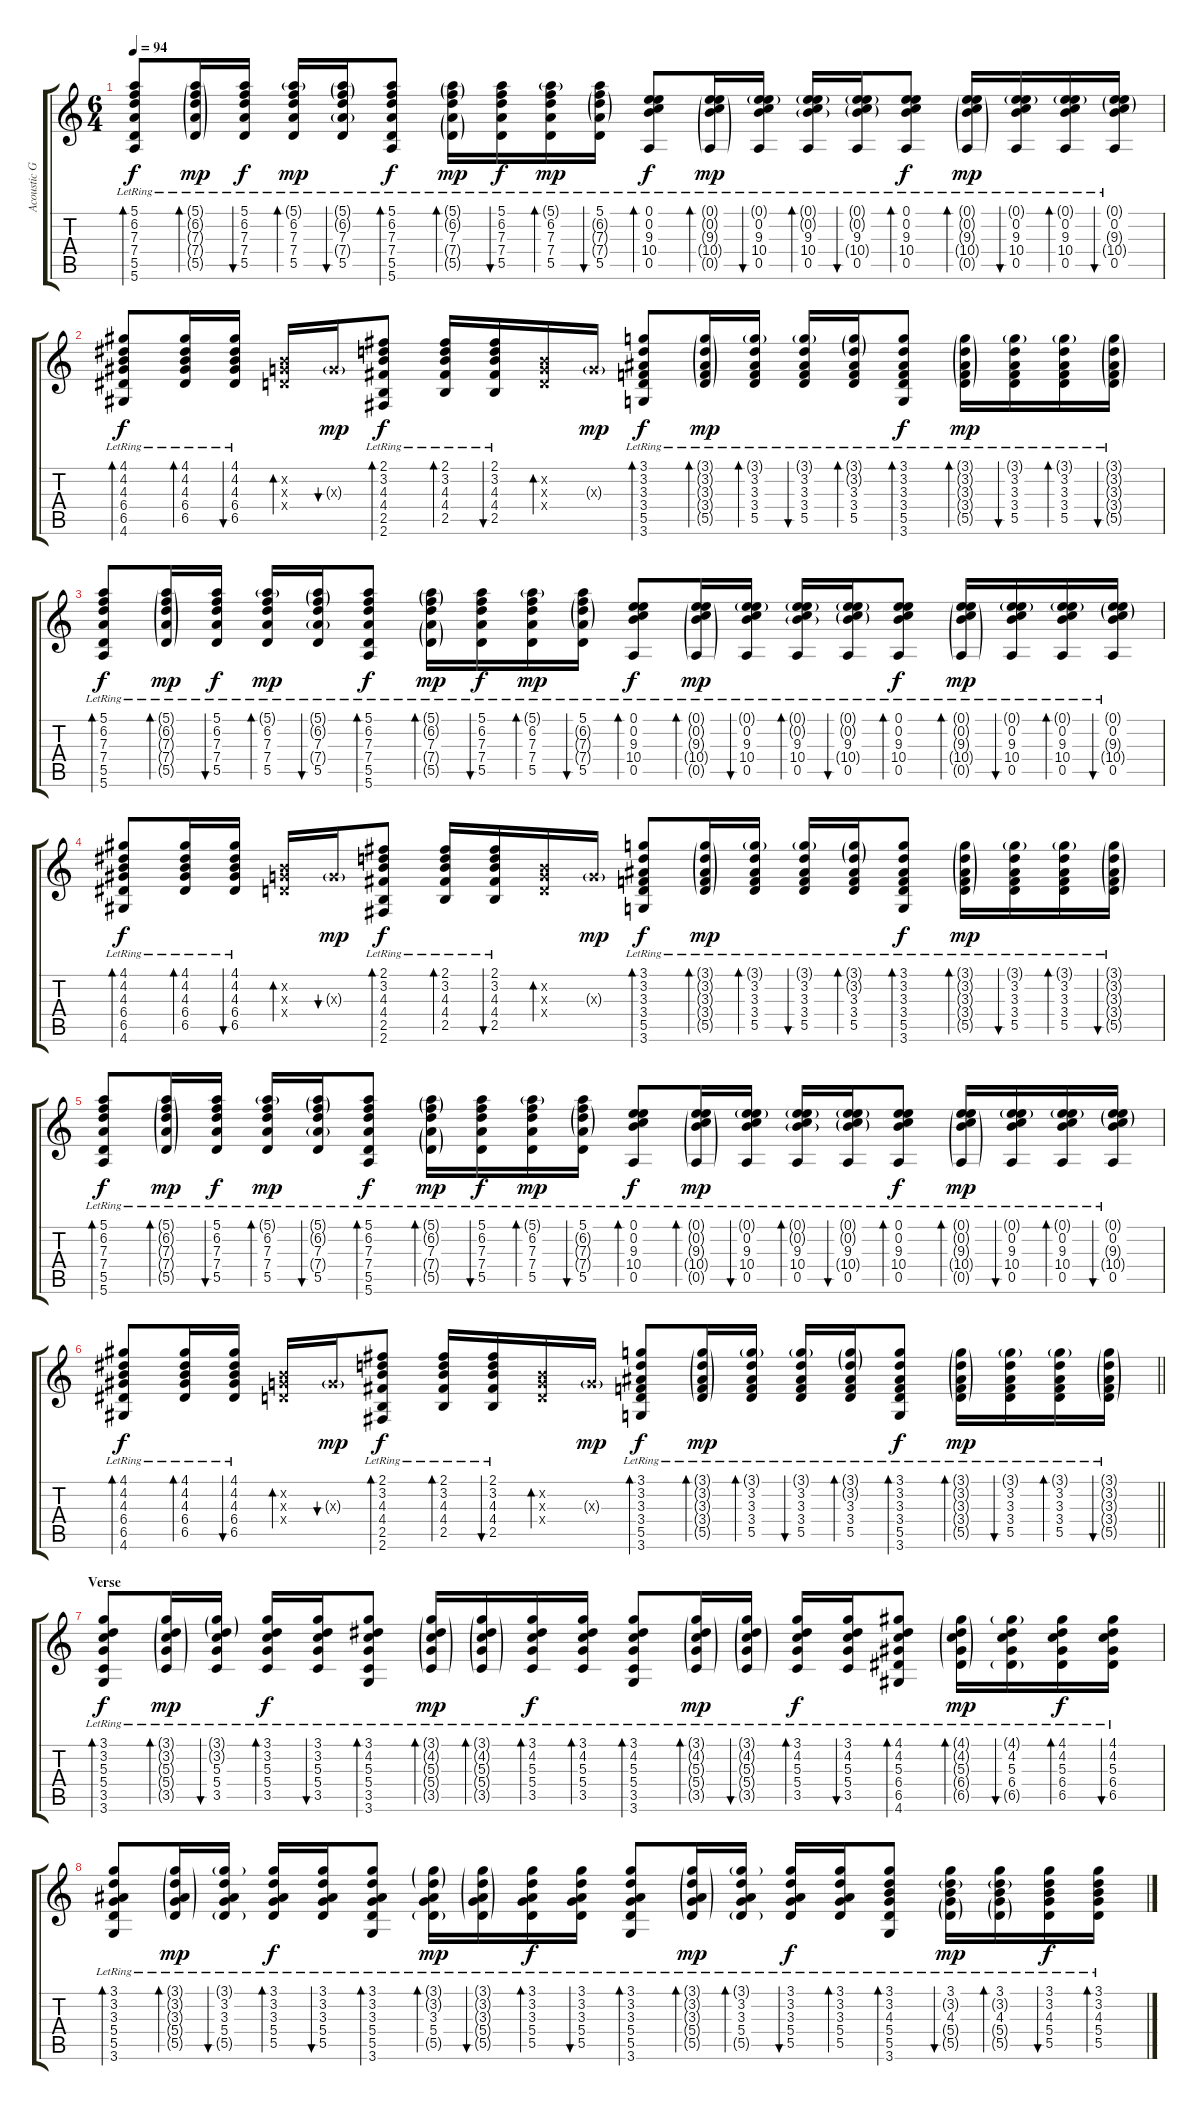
\track ("Acoustic Guitar" "Acoustic G") {instrument acousticguitarsteel}
\staff {score tabs}
\tuning (E4 B3 G3 D3 A2 E2) {hide}
\ts (6 4)
\tempo 94
\clef g2
\ks c
(5.1{lr} 6.2{lr} 7.3{lr} 7.4{lr} 5.5{lr} 5.6{lr}).8{bd 60 dy f} (5.1{g lr} 6.2{g lr} 7.3{g lr} 7.4{g lr} 5.5{g lr}).16{bd 60 dy mp} (5.1{lr} 6.2{lr} 7.3{lr} 7.4{lr} 5.5{lr}).16{bu 60 dy f} (5.1{g lr} 6.2{lr} 7.3{lr} 7.4{lr} 5.5{lr}).16{bd 60 dy mp} (5.1{g lr} 6.2{g lr} 7.3{lr} 7.4{g lr} 5.5{lr}).16{bu 60} (5.1{lr} 6.2{lr} 7.3{lr} 7.4{lr} 5.5{lr} 5.6{lr}).8{bd 60 dy f} (5.1{g lr} 6.2{g lr} 7.3{lr} 7.4{g lr} 5.5{g lr}).16{bd 60 dy mp} (5.1{lr} 6.2{lr} 7.3{lr} 7.4{lr} 5.5{lr}).16{bu 60 dy f} (5.1{g lr} 6.2{lr} 7.3{lr} 7.4{lr} 5.5{lr}).16{bd 60 dy mp} (5.1{lr} 6.2{g lr} 7.3{g lr} 7.4{g lr} 5.5{lr}).16{bu 60} (0.1{lr} 0.2{lr} 9.3{lr} 10.4{lr} 0.5{lr}).8{bd 60 dy f} (0.1{g lr} 0.2{g lr} 9.3{g lr} 10.4{g lr} 0.5{g lr}).16{bd 60 dy mp} (0.1{g lr} 0.2{lr} 9.3{lr} 10.4{lr} 0.5{lr}).16{bu 60} (0.1{g lr} 0.2{g lr} 9.3{lr} 10.4{lr} 0.5{lr}).16{bd 60} (0.1{g lr} 0.2{g lr} 9.3{lr} 10.4{g lr} 0.5{lr}).16{bu 60} (0.1{lr} 0.2{lr} 9.3{lr} 10.4{lr} 0.5{lr}).8{bd 60 dy f} (0.1{g lr} 0.2{g lr} 9.3{g lr} 10.4{g lr} 0.5{g lr}).16{bd 60 dy mp} (0.1{g lr} 0.2{lr} 9.3{lr} 10.4{lr} 0.5{lr}).16{bu 60} (0.1{g lr} 0.2{lr} 9.3{lr} 10.4{lr} 0.5{lr}).16{bd 60} (0.1{g lr} 0.2{lr} 9.3{g lr} 10.4{g lr} 0.5{lr}).16{bu 60} |
(4.1{lr} 4.2{lr} 4.3{lr} 6.4{lr} 6.5{lr} 4.6{lr}).8{bd 60 dy f} (4.1{lr} 4.2{lr} 4.3{lr} 6.4{lr} 6.5{lr}).16{bd 60} (4.1{lr} 4.2{lr} 4.3{lr} 6.4{lr} 6.5{lr}).16{bu 60} (0.2{x} 0.3{x} 0.4{x}).16{bd 60} 0.3{g x}.16{bu 60 dy mp} (2.1{lr} 3.2{lr} 4.3{lr} 4.4{lr} 2.5{lr} 2.6{lr}).8{bd 60 dy f} (2.1{lr} 3.2{lr} 4.3{lr} 4.4{lr} 2.5{lr}).16{bd 60} (2.1{lr} 3.2{lr} 4.3{lr} 4.4{lr} 2.5{lr}).16{bu 60} (0.2{x} 0.3{x} 0.4{x}).16{bd 60} 0.3{g x}.16{dy mp} (3.1{lr} 3.2{lr} 3.3{lr} 3.4{lr} 5.5{lr} 3.6{lr}).8{bd 60 dy f} (3.1{g lr} 3.2{g lr} 3.3{g lr} 3.4{g lr} 5.5{g lr}).16{bd 60 dy mp} (3.1{g lr} 3.2{lr} 3.3{lr} 3.4{lr} 5.5{lr}).16{bd 60} (3.1{g lr} 3.2{lr} 3.3{lr} 3.4{lr} 5.5{lr}).16{bu 60} (3.1{g lr} 3.2{g lr} 3.3{lr} 3.4{lr} 5.5{lr}).16{bd 60} (3.1{lr} 3.2{lr} 3.3{lr} 3.4{lr} 5.5{lr} 3.6{lr}).8{bd 60 dy f} (3.1{g lr} 3.2{g lr} 3.3{g lr} 3.4{g lr} 5.5{g lr}).16{bd 60 dy mp} (3.1{g lr} 3.2{lr} 3.3{lr} 3.4{lr} 5.5{lr}).16{bu 60} (3.1{g lr} 3.2{lr} 3.3{lr} 3.4{lr} 5.5{lr}).16{bd 60} (3.1{g lr} 3.2{g lr} 3.3{g lr} 3.4{g lr} 5.5{g lr}).16{bu 60} |
(5.1{lr} 6.2{lr} 7.3{lr} 7.4{lr} 5.5{lr} 5.6{lr}).8{bd 60 dy f} (5.1{g lr} 6.2{g lr} 7.3{g lr} 7.4{g lr} 5.5{g lr}).16{bd 60 dy mp} (5.1{lr} 6.2{lr} 7.3{lr} 7.4{lr} 5.5{lr}).16{bu 60 dy f} (5.1{g lr} 6.2{lr} 7.3{lr} 7.4{lr} 5.5{lr}).16{bd 60 dy mp} (5.1{g lr} 6.2{g lr} 7.3{lr} 7.4{g lr} 5.5{lr}).16{bu 60} (5.1{lr} 6.2{lr} 7.3{lr} 7.4{lr} 5.5{lr} 5.6{lr}).8{bd 60 dy f} (5.1{g lr} 6.2{g lr} 7.3{lr} 7.4{g lr} 5.5{g lr}).16{bd 60 dy mp} (5.1{lr} 6.2{lr} 7.3{lr} 7.4{lr} 5.5{lr}).16{bu 60 dy f} (5.1{g lr} 6.2{lr} 7.3{lr} 7.4{lr} 5.5{lr}).16{bd 60 dy mp} (5.1{lr} 6.2{g lr} 7.3{g lr} 7.4{g lr} 5.5{lr}).16{bu 60} (0.1{lr} 0.2{lr} 9.3{lr} 10.4{lr} 0.5{lr}).8{bd 60 dy f} (0.1{g lr} 0.2{g lr} 9.3{g lr} 10.4{g lr} 0.5{g lr}).16{bd 60 dy mp} (0.1{g lr} 0.2{lr} 9.3{lr} 10.4{lr} 0.5{lr}).16{bu 60} (0.1{g lr} 0.2{g lr} 9.3{lr} 10.4{lr} 0.5{lr}).16{bd 60} (0.1{g lr} 0.2{g lr} 9.3{lr} 10.4{g lr} 0.5{lr}).16{bu 60} (0.1{lr} 0.2{lr} 9.3{lr} 10.4{lr} 0.5{lr}).8{bd 60 dy f} (0.1{g lr} 0.2{g lr} 9.3{g lr} 10.4{g lr} 0.5{g lr}).16{bd 60 dy mp} (0.1{g lr} 0.2{lr} 9.3{lr} 10.4{lr} 0.5{lr}).16{bu 60} (0.1{g lr} 0.2{lr} 9.3{lr} 10.4{lr} 0.5{lr}).16{bd 60} (0.1{g lr} 0.2{lr} 9.3{g lr} 10.4{g lr} 0.5{lr}).16{bu 60} |
(4.1{lr} 4.2{lr} 4.3{lr} 6.4{lr} 6.5{lr} 4.6{lr}).8{bd 60 dy f} (4.1{lr} 4.2{lr} 4.3{lr} 6.4{lr} 6.5{lr}).16{bd 60} (4.1{lr} 4.2{lr} 4.3{lr} 6.4{lr} 6.5{lr}).16{bu 60} (0.2{x} 0.3{x} 0.4{x}).16{bd 60} 0.3{g x}.16{bu 60 dy mp} (2.1{lr} 3.2{lr} 4.3{lr} 4.4{lr} 2.5{lr} 2.6{lr}).8{bd 60 dy f} (2.1{lr} 3.2{lr} 4.3{lr} 4.4{lr} 2.5{lr}).16{bd 60} (2.1{lr} 3.2{lr} 4.3{lr} 4.4{lr} 2.5{lr}).16{bu 60} (0.2{x} 0.3{x} 0.4{x}).16{bd 60} 0.3{g x}.16{dy mp} (3.1{lr} 3.2{lr} 3.3{lr} 3.4{lr} 5.5{lr} 3.6{lr}).8{bd 60 dy f} (3.1{g lr} 3.2{g lr} 3.3{g lr} 3.4{g lr} 5.5{g lr}).16{bd 60 dy mp} (3.1{g lr} 3.2{lr} 3.3{lr} 3.4{lr} 5.5{lr}).16{bd 60} (3.1{g lr} 3.2{lr} 3.3{lr} 3.4{lr} 5.5{lr}).16{bu 60} (3.1{g lr} 3.2{g lr} 3.3{lr} 3.4{lr} 5.5{lr}).16{bd 60} (3.1{lr} 3.2{lr} 3.3{lr} 3.4{lr} 5.5{lr} 3.6{lr}).8{bd 60 dy f} (3.1{g lr} 3.2{g lr} 3.3{g lr} 3.4{g lr} 5.5{g lr}).16{bd 60 dy mp} (3.1{g lr} 3.2{lr} 3.3{lr} 3.4{lr} 5.5{lr}).16{bu 60} (3.1{g lr} 3.2{lr} 3.3{lr} 3.4{lr} 5.5{lr}).16{bd 60} (3.1{g lr} 3.2{g lr} 3.3{g lr} 3.4{g lr} 5.5{g lr}).16{bu 60} |
(5.1{lr} 6.2{lr} 7.3{lr} 7.4{lr} 5.5{lr} 5.6{lr}).8{bd 60 dy f} (5.1{g lr} 6.2{g lr} 7.3{g lr} 7.4{g lr} 5.5{g lr}).16{bd 60 dy mp} (5.1{lr} 6.2{lr} 7.3{lr} 7.4{lr} 5.5{lr}).16{bu 60 dy f} (5.1{g lr} 6.2{lr} 7.3{lr} 7.4{lr} 5.5{lr}).16{bd 60 dy mp} (5.1{g lr} 6.2{g lr} 7.3{lr} 7.4{g lr} 5.5{lr}).16{bu 60} (5.1{lr} 6.2{lr} 7.3{lr} 7.4{lr} 5.5{lr} 5.6{lr}).8{bd 60 dy f} (5.1{g lr} 6.2{g lr} 7.3{lr} 7.4{g lr} 5.5{g lr}).16{bd 60 dy mp} (5.1{lr} 6.2{lr} 7.3{lr} 7.4{lr} 5.5{lr}).16{bu 60 dy f} (5.1{g lr} 6.2{lr} 7.3{lr} 7.4{lr} 5.5{lr}).16{bd 60 dy mp} (5.1{lr} 6.2{g lr} 7.3{g lr} 7.4{g lr} 5.5{lr}).16{bu 60} (0.1{lr} 0.2{lr} 9.3{lr} 10.4{lr} 0.5{lr}).8{bd 60 dy f} (0.1{g lr} 0.2{g lr} 9.3{g lr} 10.4{g lr} 0.5{g lr}).16{bd 60 dy mp} (0.1{g lr} 0.2{lr} 9.3{lr} 10.4{lr} 0.5{lr}).16{bu 60} (0.1{g lr} 0.2{g lr} 9.3{lr} 10.4{lr} 0.5{lr}).16{bd 60} (0.1{g lr} 0.2{g lr} 9.3{lr} 10.4{g lr} 0.5{lr}).16{bu 60} (0.1{lr} 0.2{lr} 9.3{lr} 10.4{lr} 0.5{lr}).8{bd 60 dy f} (0.1{g lr} 0.2{g lr} 9.3{g lr} 10.4{g lr} 0.5{g lr}).16{bd 60 dy mp} (0.1{g lr} 0.2{lr} 9.3{lr} 10.4{lr} 0.5{lr}).16{bu 60} (0.1{g lr} 0.2{lr} 9.3{lr} 10.4{lr} 0.5{lr}).16{bd 60} (0.1{g lr} 0.2{lr} 9.3{g lr} 10.4{g lr} 0.5{lr}).16{bu 60} |
\barLineRight lightlight
(4.1{lr} 4.2{lr} 4.3{lr} 6.4{lr} 6.5{lr} 4.6{lr}).8{bd 60 dy f} (4.1{lr} 4.2{lr} 4.3{lr} 6.4{lr} 6.5{lr}).16{bd 60} (4.1{lr} 4.2{lr} 4.3{lr} 6.4{lr} 6.5{lr}).16{bu 60} (0.2{x} 0.3{x} 0.4{x}).16{bd 60} 0.3{g x}.16{bu 60 dy mp} (2.1{lr} 3.2{lr} 4.3{lr} 4.4{lr} 2.5{lr} 2.6{lr}).8{bd 60 dy f} (2.1{lr} 3.2{lr} 4.3{lr} 4.4{lr} 2.5{lr}).16{bd 60} (2.1{lr} 3.2{lr} 4.3{lr} 4.4{lr} 2.5{lr}).16{bu 60} (0.2{x} 0.3{x} 0.4{x}).16{bd 60} 0.3{g x}.16{dy mp} (3.1{lr} 3.2{lr} 3.3{lr} 3.4{lr} 5.5{lr} 3.6{lr}).8{bd 60 dy f} (3.1{g lr} 3.2{g lr} 3.3{g lr} 3.4{g lr} 5.5{g lr}).16{bd 60 dy mp} (3.1{g lr} 3.2{lr} 3.3{lr} 3.4{lr} 5.5{lr}).16{bd 60} (3.1{g lr} 3.2{lr} 3.3{lr} 3.4{lr} 5.5{lr}).16{bu 60} (3.1{g lr} 3.2{g lr} 3.3{lr} 3.4{lr} 5.5{lr}).16{bd 60} (3.1{lr} 3.2{lr} 3.3{lr} 3.4{lr} 5.5{lr} 3.6{lr}).8{bd 60 dy f} (3.1{g lr} 3.2{g lr} 3.3{g lr} 3.4{g lr} 5.5{g lr}).16{bd 60 dy mp} (3.1{g lr} 3.2{lr} 3.3{lr} 3.4{lr} 5.5{lr}).16{bu 60} (3.1{g lr} 3.2{lr} 3.3{lr} 3.4{lr} 5.5{lr}).16{bd 60} (3.1{g lr} 3.2{g lr} 3.3{g lr} 3.4{g lr} 5.5{g lr}).16{bu 60} |
\section ("" "Verse")
(3.1{lr} 3.2{lr} 5.3{lr} 5.4{lr} 3.5{lr} 3.6{lr}).8{bd 60 dy f} (3.1{g lr} 3.2{g lr} 5.3{g lr} 5.4{g lr} 3.5{g lr}).16{bd 60 dy mp} (3.1{g lr} 3.2{g lr} 5.3{lr} 5.4{lr} 3.5{lr}).16{bu 60} (3.1{lr} 3.2{lr} 5.3{lr} 5.4{lr} 3.5{lr}).16{bd 60 dy f} (3.1{lr} 3.2 5.3 5.4 3.5).16{bu 60} (3.1{lr} 4.2{lr} 5.3{lr} 5.4 3.5{lr} 3.6{lr}).8{bd 60} (3.1{g} 4.2{g lr} 5.3{g lr} 5.4{g lr} 3.5{g lr}).16{bd 240 dy mp} (3.1{g} 4.2{g lr} 5.3{g lr} 5.4{g lr} 3.5{g lr}).16{bd 60} (3.1{lr} 4.2{lr} 5.3{lr} 5.4{lr} 3.5{lr}).16{bd 60 dy f} (3.1{lr} 4.2{lr} 5.3{lr} 5.4{lr} 3.5{lr}).16{bd 60} (3.1{lr} 4.2{lr} 5.3{lr} 5.4{lr} 3.5{lr} 3.6{lr}).8{bd 60} (3.1{g lr} 4.2{g lr} 5.3{g lr} 5.4{g lr} 3.5{g lr}).16{bd 60 dy mp} (3.1{g lr} 4.2{g lr} 5.3{g lr} 5.4{g lr} 3.5{g lr}).16{bu 60} (3.1{lr} 4.2{lr} 5.3{lr} 5.4{lr} 3.5{lr}).16{bd 60 dy f} (3.1{lr} 4.2{lr} 5.3{lr} 5.4{lr} 3.5{lr}).16{bu 60} (4.1{lr} 4.2{lr} 5.3{lr} 6.4{lr} 6.5{lr} 4.6{lr}).8{bd 60} (4.1{g lr} 4.2{g lr} 5.3{g lr} 6.4{g lr} 6.5{g lr}).16{bd 60 dy mp} (4.1{g lr} 4.2{lr} 5.3{lr} 6.4{lr} 6.5{g lr}).16{bu 60} (4.1{lr} 4.2{lr} 5.3{lr} 6.4{lr} 6.5{lr}).16{bd 60 dy f} (4.1{lr} 4.2{lr} 5.3{lr} 6.4{lr} 6.5{lr}).16{bu 60} |
(3.1{lr} 3.2{lr} 3.3{lr} 5.4{lr} 5.5{lr} 3.6{lr}).8{bd 60} (3.1{g lr} 3.2{g lr} 3.3{g lr} 5.4{g lr} 5.5{g lr}).16{bd 60 dy mp} (3.1{g lr} 3.2{lr} 3.3{lr} 5.4{lr} 5.5{g lr}).16{bu 60} (3.1{lr} 3.2{lr} 3.3{lr} 5.4{lr} 5.5{lr}).16{bd 60 dy f} (3.1{lr} 3.2{lr} 3.3{lr} 5.4{lr} 5.5{lr}).16{bu 60} (3.1{lr} 3.2{lr} 3.3{lr} 5.4{lr} 5.5{lr} 3.6{lr}).8{bd 60} (3.1{g lr} 3.2{g lr} 3.3{lr} 5.4{lr} 5.5{g lr}).16{bd 60 dy mp} (3.1{g lr} 3.2{g lr} 3.3{g lr} 5.4{g lr} 5.5{g lr}).16{bu 60} (3.1{lr} 3.2{lr} 3.3{lr} 5.4{lr} 5.5{lr}).16{bd 60 dy f} (3.1{lr} 3.2{lr} 3.3{lr} 5.4{lr} 5.5{lr}).16{bu 60} (3.1{lr} 3.2{lr} 3.3{lr} 5.4{lr} 5.5{lr} 3.6{lr}).8{bd 60} (3.1{g lr} 3.2{g lr} 3.3{g lr} 5.4{g lr} 5.5{g lr}).16{bd 60 dy mp} (3.1{g lr} 3.2{lr} 3.3{lr} 5.4{lr} 5.5{g lr}).16{bd 60} (3.1{lr} 3.2{lr} 3.3{lr} 5.4{lr} 5.5{lr}).16{bu 60 dy f} (3.1{lr} 3.2{lr} 3.3{lr} 5.4{lr} 5.5{lr}).16{bd 60} (3.1{lr} 3.2{lr} 4.3{lr} 5.4{lr} 5.5{lr} 3.6{lr}).8{bd 60} (3.1{lr} 3.2{g lr} 4.3{lr} 5.4{g lr} 5.5{g lr}).16{bu 60 dy mp} (3.1{lr} 3.2{g lr} 4.3{lr} 5.4{g lr} 5.5{g lr}).16{bd 60} (3.1 3.2{lr} 4.3{lr} 5.4{lr} 5.5{lr}).16{bu 60 dy f} (3.1{lr} 3.2{lr} 4.3{lr} 5.4{lr} 5.5{lr}).16{bd 60}
